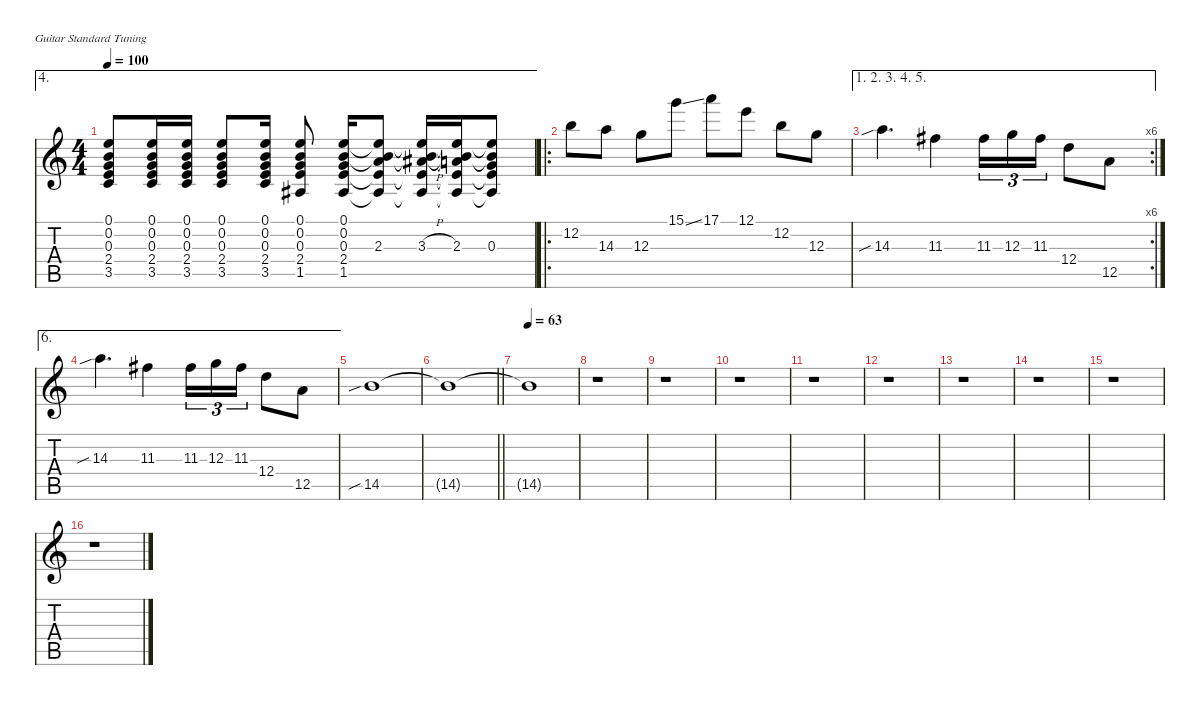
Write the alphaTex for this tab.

\defaultSystemsLayout 4
\hideDynamics
\bracketExtendMode nobrackets
\singleTrackTrackNamePolicy hidden
\multiTrackTrackNamePolicy hidden
\firstSystemTrackNameMode fullname
\firstSystemTrackNameOrientation horizontal
\otherSystemsTrackNameOrientation horizontal
\track ("Guitar" "dist.guit.") {instrument distortionguitar}
\staff {score tabs}
\tuning (E4 B3 G3 D3 A2 E2)
\ae 4
\ts (4 4)
\tempo 100
\clef g2
\ks c
(0.1 0.2 0.3 2.4 3.5).8{dy p beam Up} (0.1 0.2 0.3 2.4 3.5).16{beam Up} (0.1 0.2 0.3 2.4 3.5).16{beam Up beam split} (0.1 0.2 0.3 2.4 3.5).8{beam Up beam merge} (0.1 0.2 0.3 2.4 3.5).16{beam Up beam split} (0.1 0.2 0.3 2.4 1.5{acc #}).8{beam Up beam split} (0.1 0.2 0.3 2.4 1.5{acc #}).16{beam Up} (0.1{t} 0.2{t} 2.3 2.4{t} 1.5{t acc #}).8{dy f beam Up} (0.1{t} 0.2{t} 3.3{h acc #} 2.4{t} 1.5{t acc #}).16{beam Up beam merge} (0.1{t} 0.2{t} 2.3 2.4{t} 1.5{t acc #}).16{beam Up beam merge} (0.1{t} 0.2{t} 0.3 2.4{t} 1.5{t acc #}).8{beam Up} |
\ro
12.2.8{dy mf beam Down} 14.3.8{beam Down beam split} 12.3.8{beam Down beam merge} 15.1{ss}.8{beam Down beam split} 17.1.8{beam Down} 12.1.8{beam Down beam split} 12.2.8{beam Down beam merge} 12.3.8{beam Down} |
\ae (1 2 3 4 5)
\rc 6
14.3{sib}.4{d beam Down} 11.3{acc #}.4{beam Down} 11.3{acc #}.16{tu (3 2) beam Down} 12.3.16{tu (3 2) beam Down} 11.3{acc #}.16{tu (3 2) beam Down} 12.4.8{beam Down beam merge} 12.5.8{beam Down} |
\ae 6
14.3{sib}.4{d beam Down} 11.3{acc #}.4{beam Down} 11.3{acc #}.16{tu (3 2) beam Down} 12.3.16{tu (3 2) beam Down} 11.3{acc #}.16{tu (3 2) beam Down} 12.4.8{beam Down beam merge} 12.5.8{beam Down} |
14.5{sib}.1{dy f beam Down} |
\barLineRight lightlight
14.5{t}.1{beam Down} |
\tempo 63
\ks aminor
14.5{t}.1{dy mf beam Down} |
r.1{beam Down} |
r.1{beam Down} |
r.1{beam Down} |
r.1{beam Down} |
r.1{beam Down} |
r.1{beam Down} |
r.1{beam Down} |
r.1{beam Down} |
r.1{beam Down}
